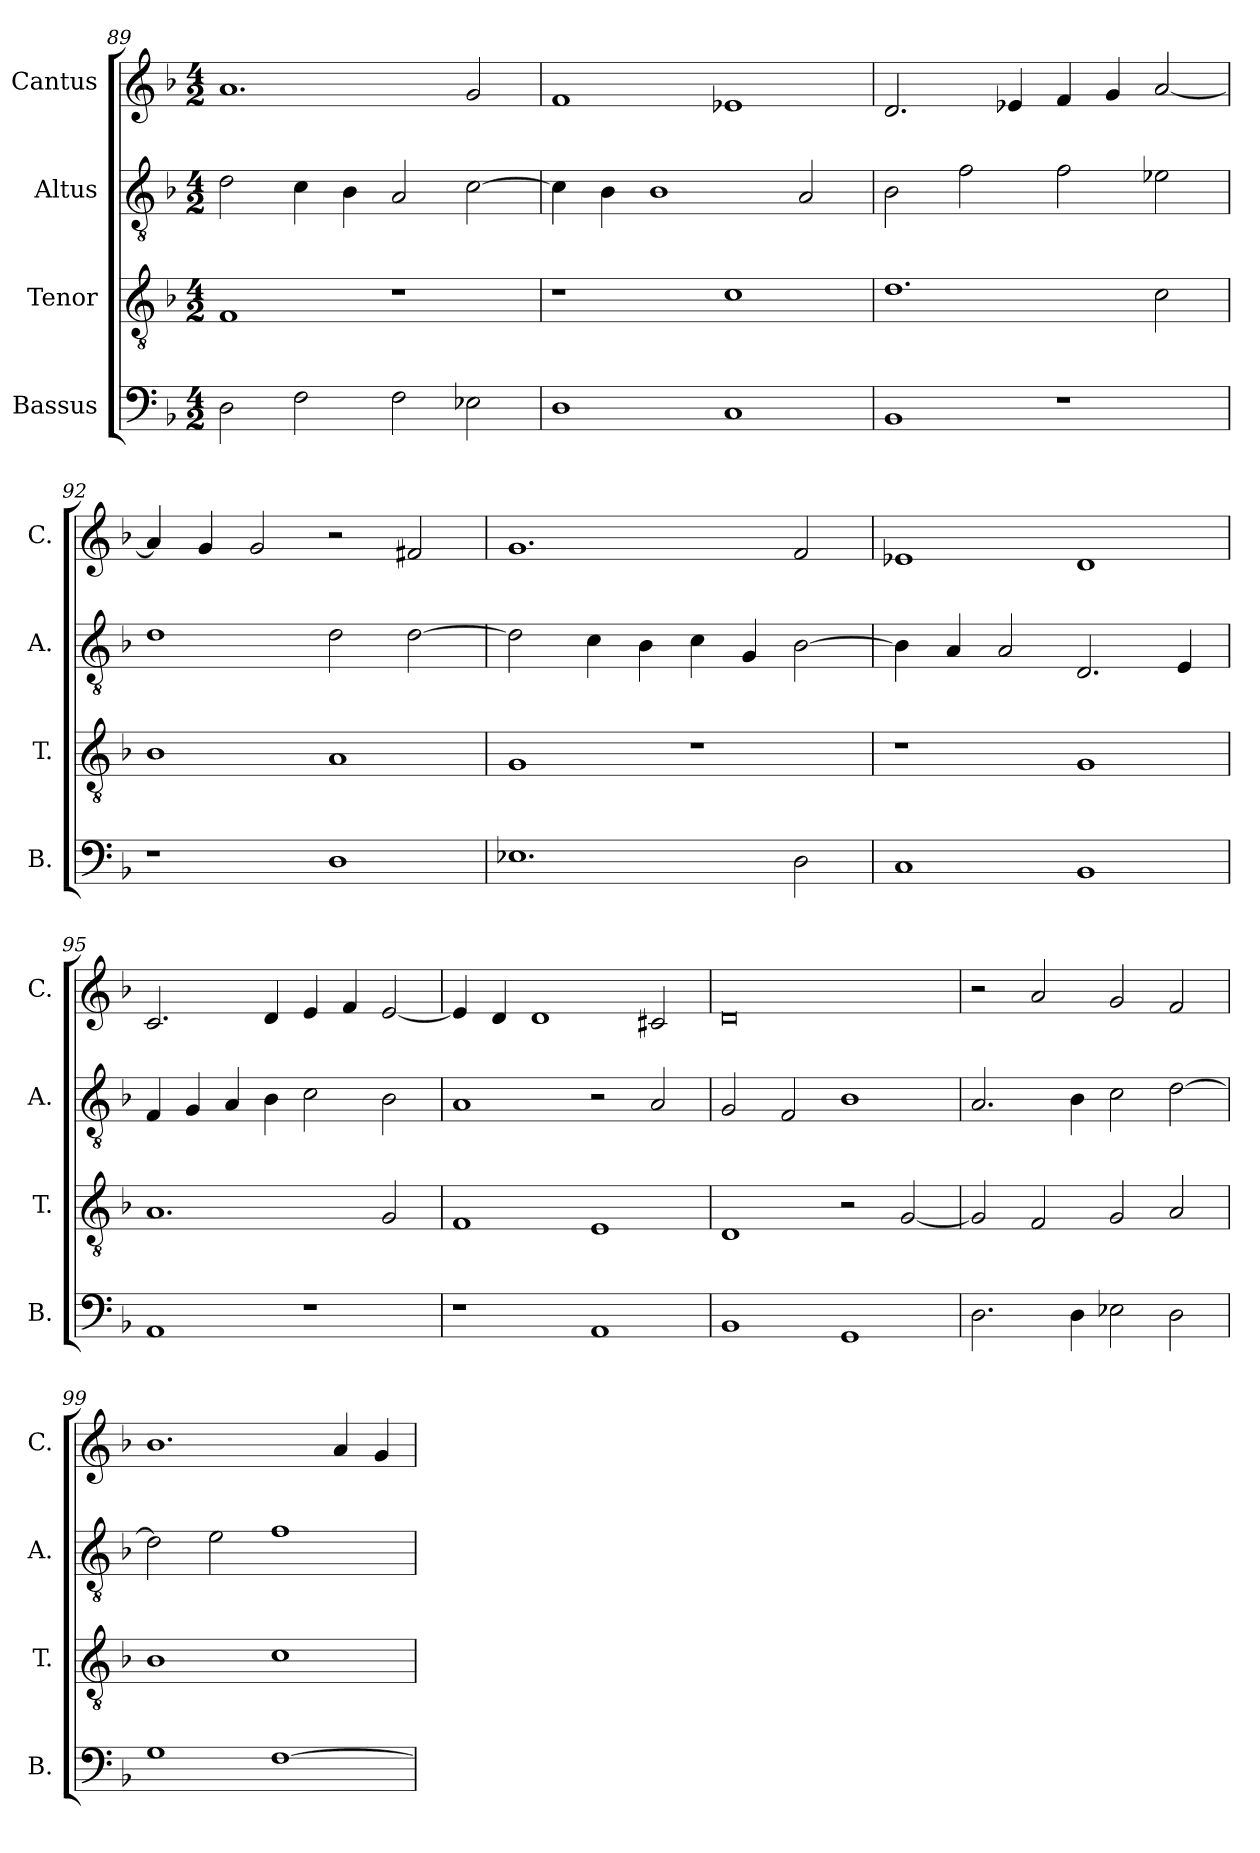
**kern	**kern	**kern	**kern
*part4	*part3	*part2	*part1
*staff4	*staff3	*staff2	*staff1
*I"Bassus	*I"Tenor	*I"Altus	*I"Cantus
*I'B.	*I'T.	*I'A.	*I'C.
!!LO:LB:g=z
*clefF4	*clefGv2	*clefGv2	*clefG2
*k[b-]	*k[b-]	*k[b-]	*k[b-]
*M4/2	*M4/2	*M4/2	*M4/2
=89	=89	=89	=89
2D\	1F	2d\	1.a
2F\	.	4c\	.
.	.	4B-\	.
2F\	1r	2A/	.
2E-X\	.	[2c\	2g/
=90	=90	=90	=90
1D	1r	4c\]	1f
.	.	4B-\	.
.	.	1B-	.
1C	1c	.	1e-X
.	.	2A/	.
=91	=91	=91	=91
1BB-	1.d	2B-\	2.d/
.	.	2f\	.
.	.	.	4e-X/
1r	.	2f\	4f/
.	.	.	4g/
.	2c\	2e-X\	[2a/
=92	=92	=92	=92
1r	1B-	1d	4a/]
.	.	.	4g/
.	.	.	2g/
1D	1A	2d\	2r
.	.	[2d\	2f#X/
=93	=93	=93	=93
1.E-X	1G	2d\]	1.g
.	.	4c\	.
.	.	4B-\	.
.	1r	4c\	.
.	.	4G/	.
2D\	.	[2B-\	2f/
!!LO:LB:g=z
=94	=94	=94	=94
1C	1r	4B-\]	1e-X
.	.	4A/	.
.	.	2A/	.
1BB-	1G	2.D/	1d
.	.	4E/	.
=95	=95	=95	=95
1AA	1.A	4F/	2.c/
.	.	4G/	.
.	.	4A/	.
.	.	4B-\	4d/
1r	.	2c\	4e/
.	.	.	4f/
.	2G/	2B-\	[2e/
=96	=96	=96	=96
1r	1F	1A	4e/]
.	.	.	4d/
.	.	.	1d
1AA	1E	2r	.
.	.	2A/	2c#X/
=97	=97	=97	=97
1BB-	1D	2G/	0d
.	.	2F/	.
1GG	2r	1B-	.
.	[2G/	.	.
!!LO:PB:g=z
=98	=98	=98	=98
2.D\	2G/]	2.A/	2r
.	2F/	.	2a/
4D\	.	4B-\	.
2E-X\	2G/	2c\	2g/
2D\	2A/	[2d\	2f/
=99	=99	=99	=99
1G	1B-	2d\]	1.b-
.	.	2e\	.
[1F	1c	1f	.
.	.	.	4a/
.	.	.	4g/
=	=	=	=
*-	*-	*-	*-
